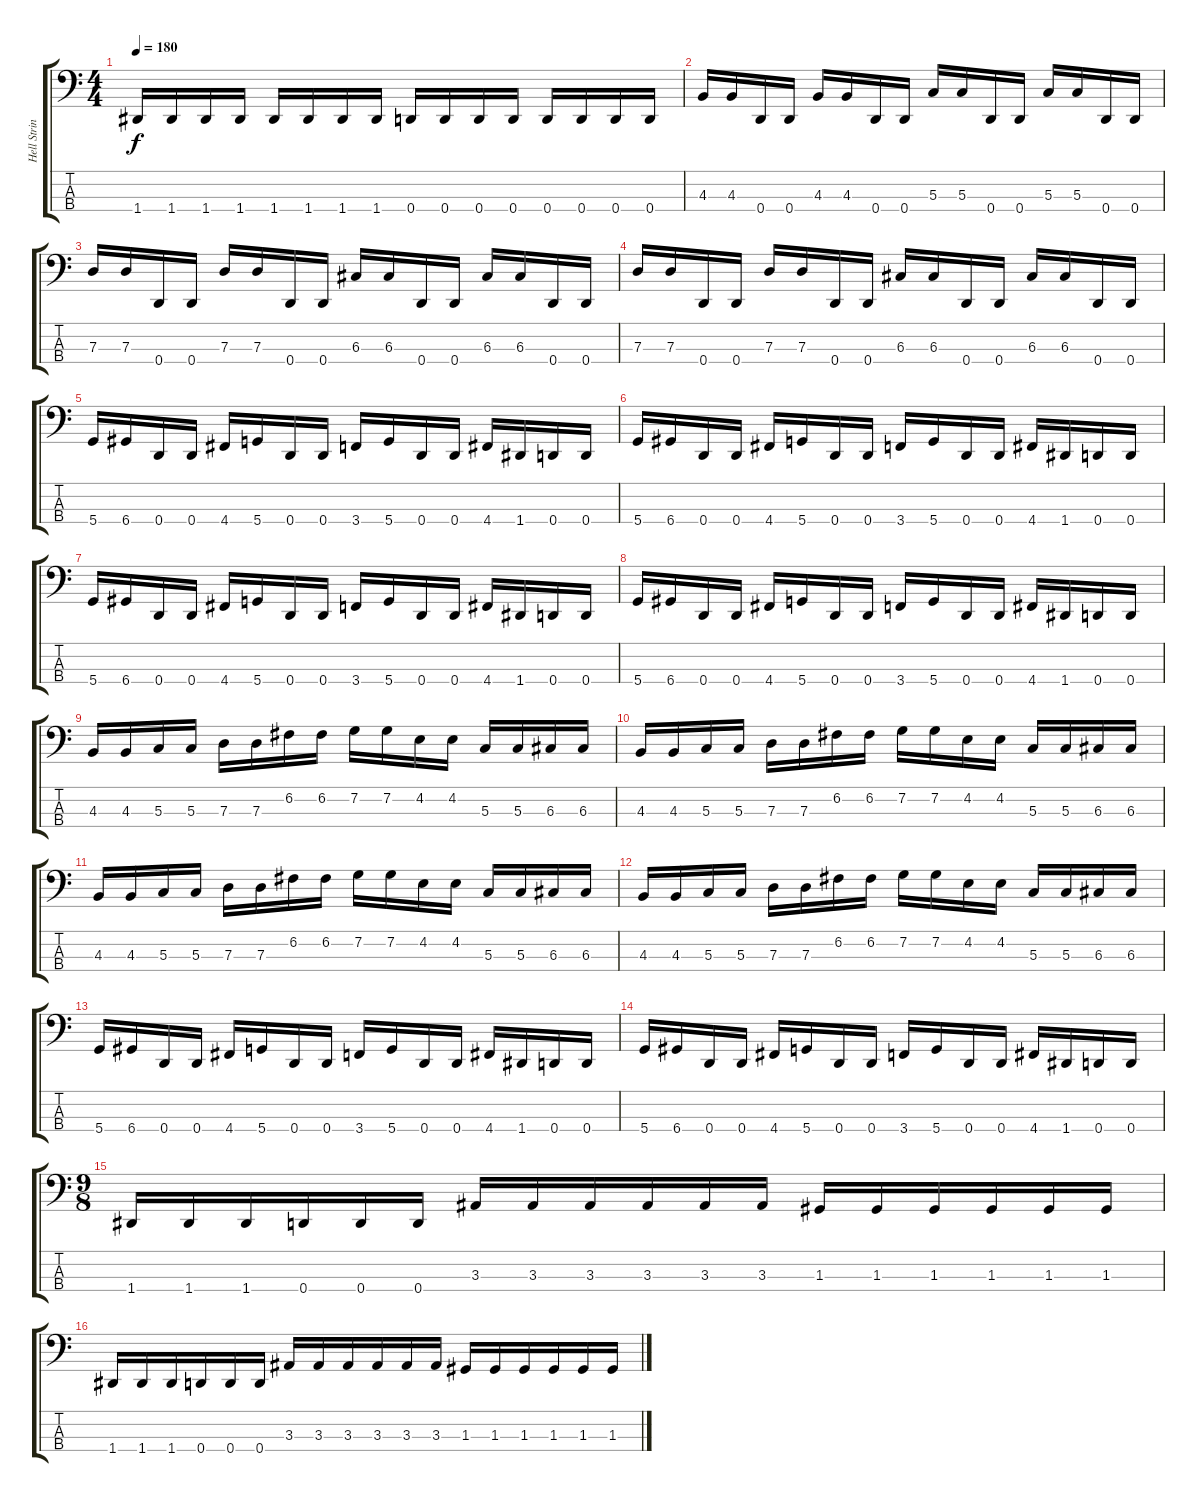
\track ("Hell Strings" "Hell Strin") {instrument electricbasspick}
\staff {score tabs}
\tuning (F2 C2 G1 D1) {hide}
\ts (4 4)
\tempo 180
\clef f4
\ks c
1.4.16{dy f} 1.4.16 1.4.16 1.4.16 1.4.16 1.4.16 1.4.16 1.4.16 0.4.16 0.4.16 0.4.16 0.4.16 0.4.16 0.4.16 0.4.16 0.4.16 |
4.3.16 4.3.16 0.4.16 0.4.16 4.3.16 4.3.16 0.4.16 0.4.16 5.3.16 5.3.16 0.4.16 0.4.16 5.3.16 5.3.16 0.4.16 0.4.16 |
7.3.16 7.3.16 0.4.16 0.4.16 7.3.16 7.3.16 0.4.16 0.4.16 6.3.16 6.3.16 0.4.16 0.4.16 6.3.16 6.3.16 0.4.16 0.4.16 |
7.3.16 7.3.16 0.4.16 0.4.16 7.3.16 7.3.16 0.4.16 0.4.16 6.3.16 6.3.16 0.4.16 0.4.16 6.3.16 6.3.16 0.4.16 0.4.16 |
5.4.16 6.4.16 0.4.16 0.4.16 4.4.16 5.4.16 0.4.16 0.4.16 3.4.16 5.4.16 0.4.16 0.4.16 4.4.16 1.4.16 0.4.16 0.4.16 |
5.4.16 6.4.16 0.4.16 0.4.16 4.4.16 5.4.16 0.4.16 0.4.16 3.4.16 5.4.16 0.4.16 0.4.16 4.4.16 1.4.16 0.4.16 0.4.16 |
5.4.16 6.4.16 0.4.16 0.4.16 4.4.16 5.4.16 0.4.16 0.4.16 3.4.16 5.4.16 0.4.16 0.4.16 4.4.16 1.4.16 0.4.16 0.4.16 |
5.4.16 6.4.16 0.4.16 0.4.16 4.4.16 5.4.16 0.4.16 0.4.16 3.4.16 5.4.16 0.4.16 0.4.16 4.4.16 1.4.16 0.4.16 0.4.16 |
4.3.16 4.3.16 5.3.16 5.3.16 7.3.16 7.3.16 6.2.16 6.2.16 7.2.16 7.2.16 4.2.16 4.2.16 5.3.16 5.3.16 6.3.16 6.3.16 |
4.3.16 4.3.16 5.3.16 5.3.16 7.3.16 7.3.16 6.2.16 6.2.16 7.2.16 7.2.16 4.2.16 4.2.16 5.3.16 5.3.16 6.3.16 6.3.16 |
4.3.16 4.3.16 5.3.16 5.3.16 7.3.16 7.3.16 6.2.16 6.2.16 7.2.16 7.2.16 4.2.16 4.2.16 5.3.16 5.3.16 6.3.16 6.3.16 |
4.3.16 4.3.16 5.3.16 5.3.16 7.3.16 7.3.16 6.2.16 6.2.16 7.2.16 7.2.16 4.2.16 4.2.16 5.3.16 5.3.16 6.3.16 6.3.16 |
5.4.16 6.4.16 0.4.16 0.4.16 4.4.16 5.4.16 0.4.16 0.4.16 3.4.16 5.4.16 0.4.16 0.4.16 4.4.16 1.4.16 0.4.16 0.4.16 |
5.4.16 6.4.16 0.4.16 0.4.16 4.4.16 5.4.16 0.4.16 0.4.16 3.4.16 5.4.16 0.4.16 0.4.16 4.4.16 1.4.16 0.4.16 0.4.16 |
\ts (9 8)
1.4.16 1.4.16 1.4.16 0.4.16 0.4.16 0.4.16 3.3.16 3.3.16 3.3.16 3.3.16 3.3.16 3.3.16 1.3.16 1.3.16 1.3.16 1.3.16 1.3.16 1.3.16 |
1.4.16 1.4.16 1.4.16 0.4.16 0.4.16 0.4.16 3.3.16 3.3.16 3.3.16 3.3.16 3.3.16 3.3.16 1.3.16 1.3.16 1.3.16 1.3.16 1.3.16 1.3.16
